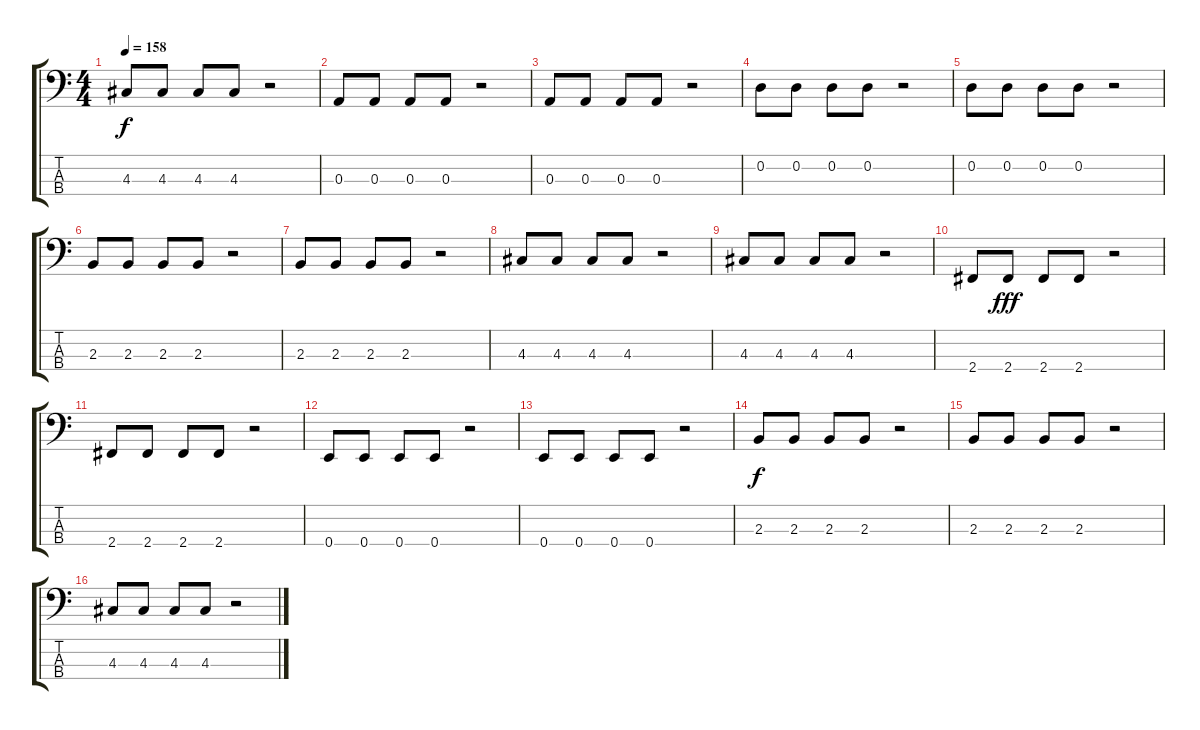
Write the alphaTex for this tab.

\track "" {instrument synthbass1}
\staff {score tabs}
\tuning (G2 D2 A1 E1) {hide}
\ts (4 4)
\tempo 158
\clef f4
\ks c
4.3.8{dy f} 4.3.8 4.3.8 4.3.8 r.2 |
0.3.8 0.3.8 0.3.8 0.3.8 r.2 |
0.3.8 0.3.8 0.3.8 0.3.8 r.2 |
0.2.8 0.2.8 0.2.8 0.2.8 r.2 |
0.2.8 0.2.8 0.2.8 0.2.8 r.2 |
2.3.8 2.3.8 2.3.8 2.3.8 r.2 |
2.3.8 2.3.8 2.3.8 2.3.8 r.2 |
4.3.8 4.3.8 4.3.8 4.3.8 r.2 |
4.3.8 4.3.8 4.3.8 4.3.8 r.2 |
2.4.8 2.4.8{dy fff} 2.4.8 2.4.8 r.2 |
2.4.8 2.4.8 2.4.8 2.4.8 r.2 |
0.4.8 0.4.8 0.4.8 0.4.8 r.2 |
0.4.8 0.4.8 0.4.8 0.4.8 r.2 |
2.3.8{dy f} 2.3.8 2.3.8 2.3.8 r.2 |
2.3.8 2.3.8 2.3.8 2.3.8 r.2 |
4.3.8 4.3.8 4.3.8 4.3.8 r.2
